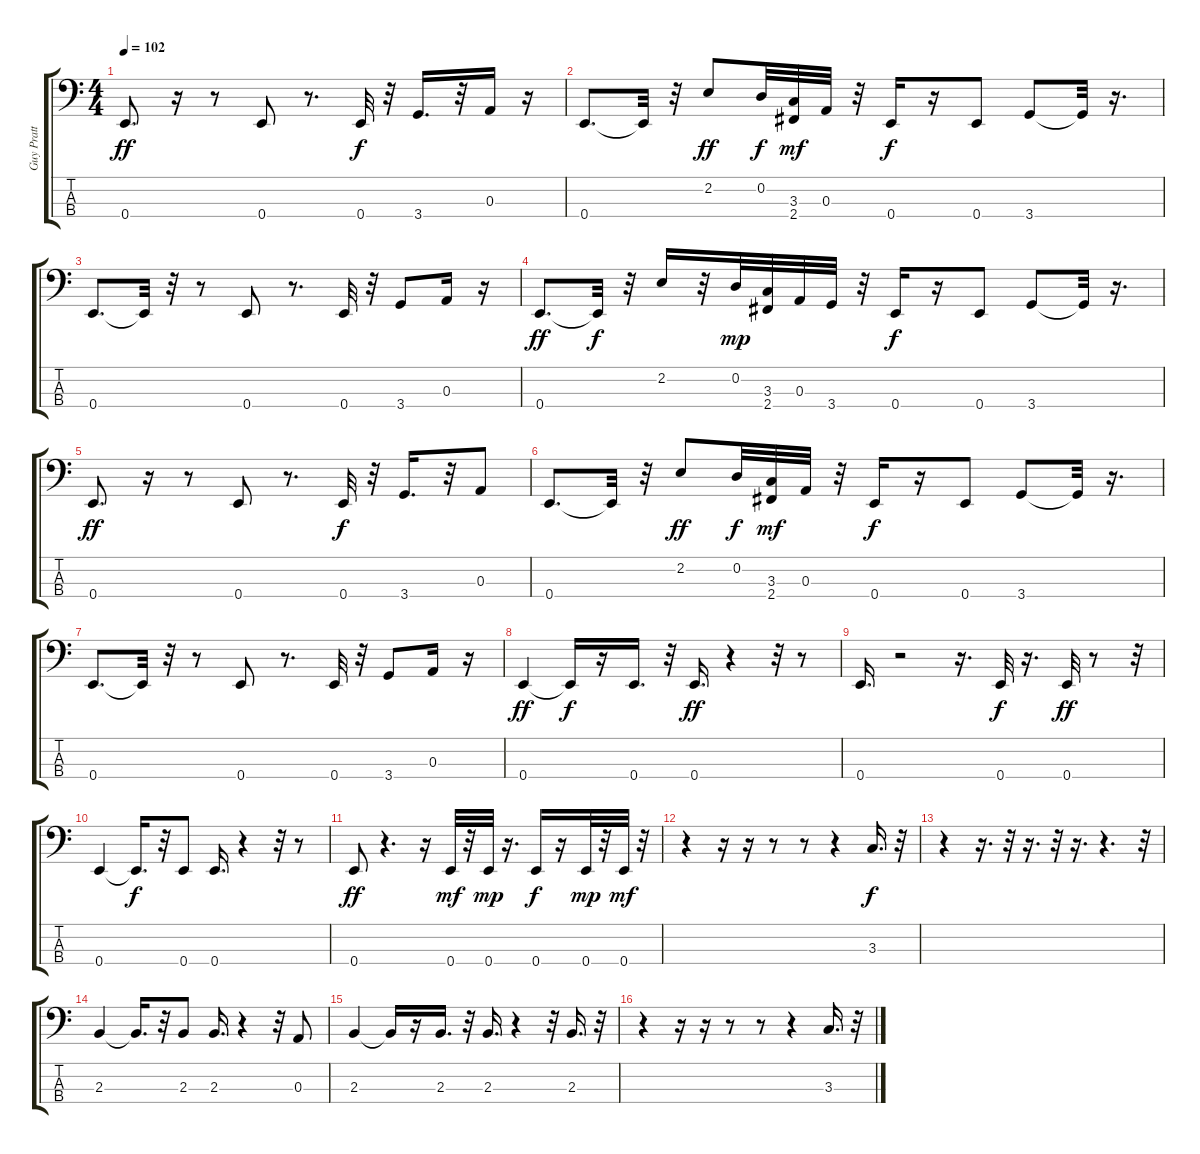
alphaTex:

\track ("Guy Pratt" "Guy Pratt") {instrument electricbassfinger}
\staff {score tabs}
\tuning (G2 D2 A1 E1) {hide}
\ts (4 4)
\tempo 102
\clef f4
\ks c
0.4.8{d dy ff} r.16 r.8 0.4.8 r.8{d} 0.4.32{dy f} r.32 3.4.16{d} r.32 0.3.16 r.16 |
0.4.8{d} 0.4{t}.32 r.32 2.2.8{dy ff} 0.2.32{dy f} (3.3 2.4).32{dy mf} 0.3.32 r.32 0.4.16{dy f} r.16 0.4.8 3.4.8 3.4{t}.32 r.16{d} |
0.4.8{d} 0.4{t}.32 r.32 r.8 0.4.8 r.8{d} 0.4.32 r.32 3.4.8 0.3.16 r.16 |
0.4.8{d dy ff} 0.4{t}.32{dy f} r.32 2.2.16 r.32 0.2.32{dy mp} (3.3 2.4).32 0.3.32 3.4.32 r.32 0.4.16{dy f} r.16 0.4.8 3.4.8 3.4{t}.32 r.16{d} |
0.4.8{d dy ff} r.16 r.8 0.4.8 r.8{d} 0.4.32{dy f} r.32 3.4.16{d} r.32 0.3.8 |
0.4.8{d} 0.4{t}.32 r.32 2.2.8{dy ff} 0.2.32{dy f} (3.3 2.4).32{dy mf} 0.3.32 r.32 0.4.16{dy f} r.16 0.4.8 3.4.8 3.4{t}.32 r.16{d} |
0.4.8{d} 0.4{t}.32 r.32 r.8 0.4.8 r.8{d} 0.4.32 r.32 3.4.8 0.3.16 r.16 |
0.4.4{dy ff} 0.4{t}.16{dy f} r.16 0.4.16{d} r.32 0.4.16{d dy ff} r.4 r.32 r.8 |
0.4.16{d} r.2 r.16{d} 0.4.32{dy f} r.16{d} 0.4.32{dy ff} r.8 r.32 |
0.4.4 0.4{t}.16{d dy f} r.32 0.4.8 0.4.16{d} r.4 r.32 r.8 |
0.4.8{dy ff} r.4{d} r.16 0.4.32{dy mf} r.32 0.4.32{dy mp} r.16{d} 0.4.16{dy f} r.16 0.4.32{dy mp} r.32 0.4.32{dy mf} r.32 |
r.4 r.16 r.16 r.8 r.8 r.4 3.3.16{d dy f} r.32 |
r.4 r.16{d} r.32 r.16{d} r.32 r.16{d} r.4{d} r.32 |
2.3.4 2.3{t}.16{d} r.32 2.3.8 2.3.16{d} r.4 r.32 0.3.8 |
2.3.4 2.3{t}.16 r.16 2.3.16{d} r.32 2.3.16{d} r.4 r.32 2.3.16{d} r.32 |
r.4 r.16 r.16 r.8 r.8 r.4 3.3.16{d} r.32
